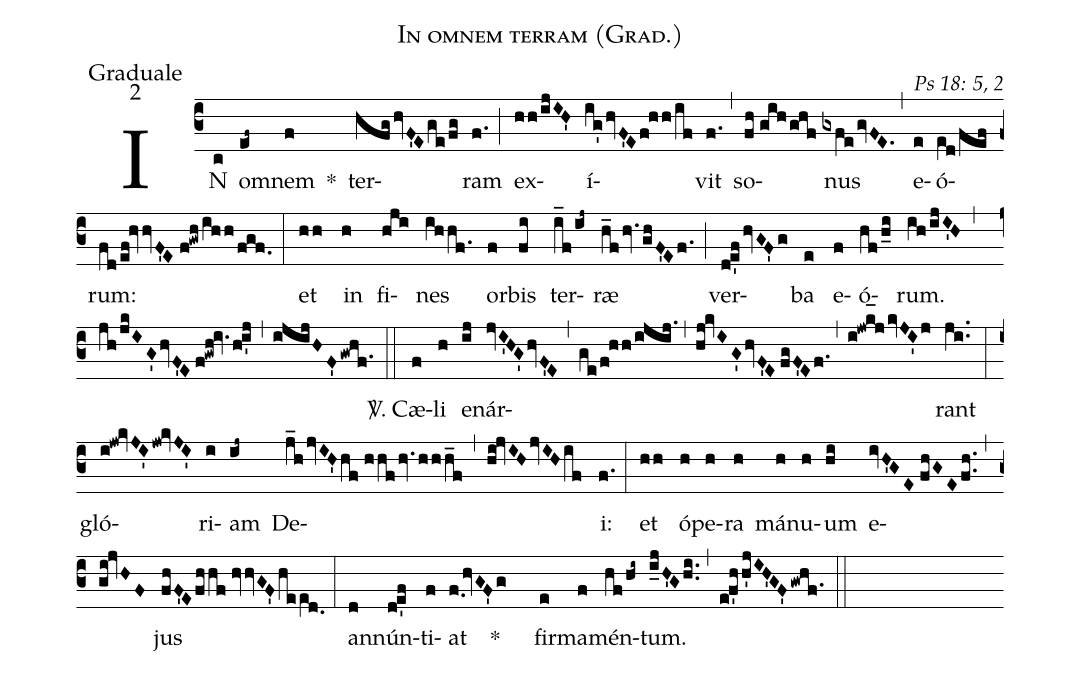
name: In omnem terram (Grad.);
office-part: Graduale;
mode: 2;
commentary: Ps 18: 5, 2;
%%
(c3) IN(c) om(ef~)nem(f) *() ter(hfghvF'Ege/fg)ram(f.) (;) ex(hh/ijIH')í(ig'hvF'Ef!hh/if)vit(f.) (,) so(fh//gihghf)nus(gxfegvFE.) (,) e(e)ó(e[ll:1]d/fef)rum:(fd/ef!hvvF'E//f!gwh/ihh/fgf.) (:)
et(hh) in(h) fi(hji)nes(ihhf.) or(f)bis(fi) ter(i_f/ij~)ræ(h_fhv.ghF'Ef.) (;) ver(de'fhvGF'g)ba(e) e(f)ó(hf/h_i)rum.(ih/ijI'H) (,) (jh/jkIG'hvF'E//f!gwh!iv.hi'j) (,) (ijijHF'gwhf.1) (::)
<sp>V/</sp>. Cæ(f)li(h) e(ij)nár(jvI'HG'hvF'E)(,)(ge/f!hh/ijij.)(,)(hj!kvIG'hvF'E//fgF'Ef.)(,)(i!jwk_[hl:1]jkvJI'j)rant(ji..) (:)
gló(i!jw!kvJI'jw!kvJI')ri(i)am(ij~) De(j_hjvIH'hf//hhfhv.hhh_f)(,)(hi!jvIHjvIHif)i:(f.) (:)
et(hh) ó(h)pe(h)ra(h) má(h)nu(h)um(hi) e(ivH'GE//fhGEfh..)(,)(gi!jvHF)jus(fhF'Efh/!hf//hvvGF'hee[ll:1]d.0) (:)
an(d)nún(de'f)ti(f)at(f.0/[-0.5]hvGF'g) *()
() fir(e)ma(f)mén(hf/hi~)tum.(i_jH'Ghi..) (,) (ef'hh'jIH'GF'gwhf.1) (::)
